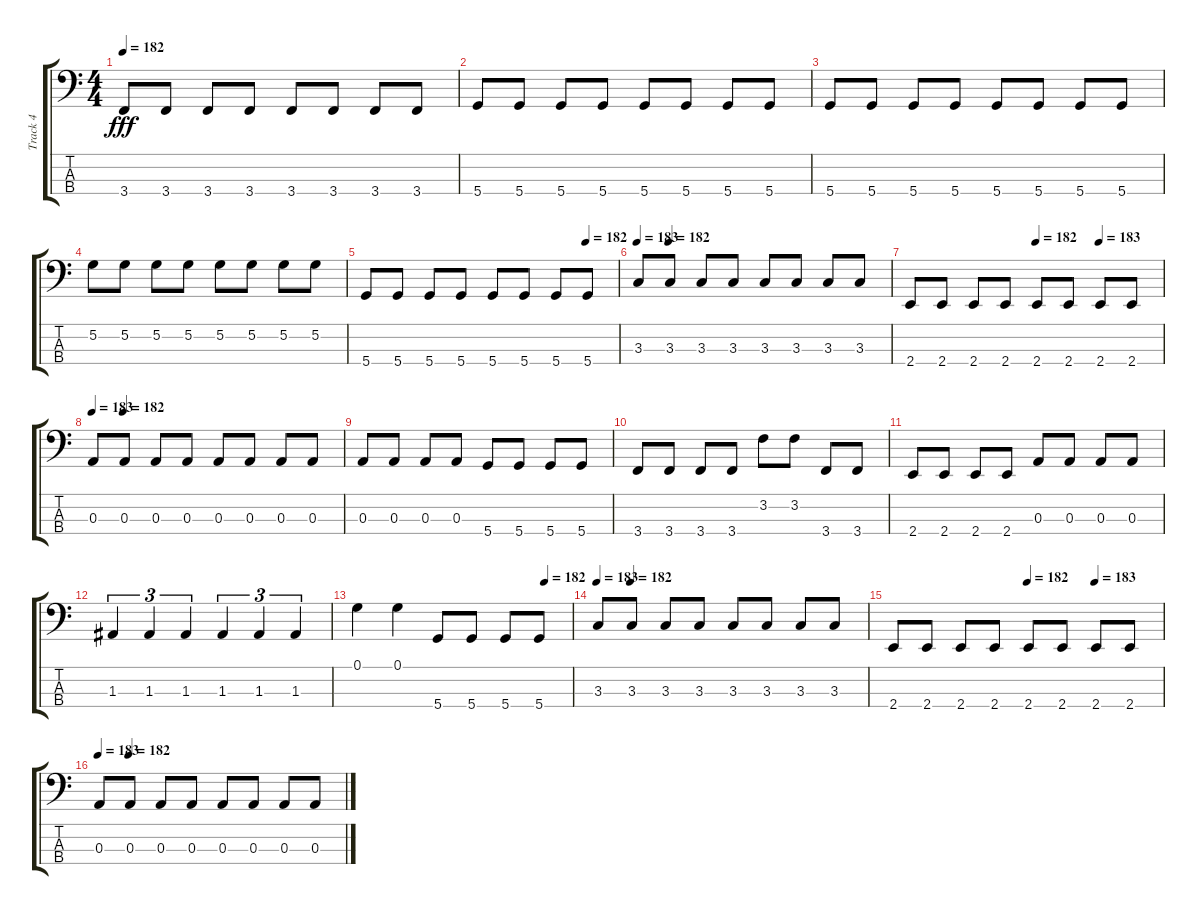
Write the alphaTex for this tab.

\track ("Track 4" "Track 4") {instrument electricbasspick}
\staff {score tabs}
\tuning (G2 D2 A1 D1) {hide}
\ts (4 4)
\tempo 182
\clef f4
\ks c
3.4.8{dy fff} 3.4.8 3.4.8 3.4.8 3.4.8 3.4.8 3.4.8 3.4.8 |
5.4.8 5.4.8 5.4.8 5.4.8 5.4.8 5.4.8 5.4.8 5.4.8 |
5.4.8 5.4.8 5.4.8 5.4.8 5.4.8 5.4.8 5.4.8 5.4.8 |
5.2.8 5.2.8 5.2.8 5.2.8 5.2.8 5.2.8 5.2.8 5.2.8 |
\tempo (182 0.875)
5.4.8 5.4.8 5.4.8 5.4.8 5.4.8 5.4.8 5.4.8 5.4.8 |
\tempo 183
\tempo (182 0.125)
3.3.8 3.3.8 3.3.8 3.3.8 3.3.8 3.3.8 3.3.8 3.3.8 |
\tempo (182 0.5)
\tempo (183 0.75)
2.4.8 2.4.8 2.4.8 2.4.8 2.4.8 2.4.8 2.4.8 2.4.8 |
\tempo 183
\tempo (182 0.125)
0.3.8 0.3.8 0.3.8 0.3.8 0.3.8 0.3.8 0.3.8 0.3.8 |
0.3.8 0.3.8 0.3.8 0.3.8 5.4.8 5.4.8 5.4.8 5.4.8 |
3.4.8 3.4.8 3.4.8 3.4.8 3.2.8 3.2.8 3.4.8 3.4.8 |
2.4.8 2.4.8 2.4.8 2.4.8 0.3.8 0.3.8 0.3.8 0.3.8 |
1.3.4{tu (3 2)} 1.3.4{tu (3 2)} 1.3.4{tu (3 2)} 1.3.4{tu (3 2)} 1.3.4{tu (3 2)} 1.3.4{tu (3 2)} |
\tempo (182 0.875)
0.1.4 0.1.4 5.4.8 5.4.8 5.4.8 5.4.8 |
\tempo 183
\tempo (182 0.125)
3.3.8 3.3.8 3.3.8 3.3.8 3.3.8 3.3.8 3.3.8 3.3.8 |
\tempo (182 0.5)
\tempo (183 0.75)
2.4.8 2.4.8 2.4.8 2.4.8 2.4.8 2.4.8 2.4.8 2.4.8 |
\tempo 183
\tempo (182 0.125)
0.3.8 0.3.8 0.3.8 0.3.8 0.3.8 0.3.8 0.3.8 0.3.8
